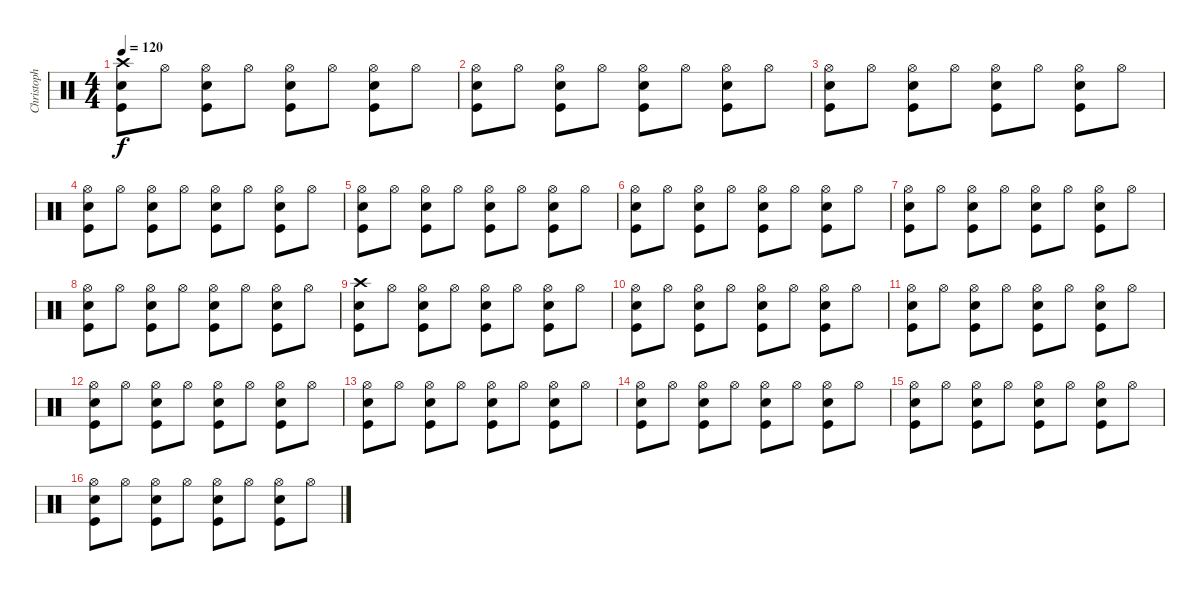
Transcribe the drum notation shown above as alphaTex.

\track ("Christoph Doom Schneider - Drums" "Christoph ") {instrument percussion}
\staff {score}
\articulation defaults
\ts (4 4)
\tempo 120
\clef neutral
\ks c
("Crash high (hit)" "Electric Snare (hit)" "Kick (hit)").8{dy f} "Hi-Hat (open)".8 ("Hi-Hat (open)" "Electric Snare (hit)" "Kick (hit)").8 "Hi-Hat (open)".8 ("Hi-Hat (open)" "Electric Snare (hit)" "Kick (hit)").8 "Hi-Hat (open)".8 ("Hi-Hat (open)" "Electric Snare (hit)" "Kick (hit)").8 "Hi-Hat (open)".8 |
("Hi-Hat (open)" "Electric Snare (hit)" "Kick (hit)").8 "Hi-Hat (open)".8 ("Hi-Hat (open)" "Electric Snare (hit)" "Kick (hit)").8 "Hi-Hat (open)".8 ("Hi-Hat (open)" "Electric Snare (hit)" "Kick (hit)").8 "Hi-Hat (open)".8 ("Hi-Hat (open)" "Electric Snare (hit)" "Kick (hit)").8 "Hi-Hat (open)".8 |
("Hi-Hat (open)" "Electric Snare (hit)" "Kick (hit)").8 "Hi-Hat (open)".8 ("Hi-Hat (open)" "Electric Snare (hit)" "Kick (hit)").8 "Hi-Hat (open)".8 ("Hi-Hat (open)" "Electric Snare (hit)" "Kick (hit)").8 "Hi-Hat (open)".8 ("Hi-Hat (open)" "Electric Snare (hit)" "Kick (hit)").8 "Hi-Hat (open)".8 |
("Hi-Hat (open)" "Electric Snare (hit)" "Kick (hit)").8 "Hi-Hat (open)".8 ("Hi-Hat (open)" "Electric Snare (hit)" "Kick (hit)").8 "Hi-Hat (open)".8 ("Hi-Hat (open)" "Electric Snare (hit)" "Kick (hit)").8 "Hi-Hat (open)".8 ("Hi-Hat (open)" "Electric Snare (hit)" "Kick (hit)").8 "Hi-Hat (open)".8 |
("Hi-Hat (open)" "Electric Snare (hit)" "Kick (hit)").8 "Hi-Hat (open)".8 ("Hi-Hat (open)" "Electric Snare (hit)" "Kick (hit)").8 "Hi-Hat (open)".8 ("Hi-Hat (open)" "Electric Snare (hit)" "Kick (hit)").8 "Hi-Hat (open)".8 ("Hi-Hat (open)" "Electric Snare (hit)" "Kick (hit)").8 "Hi-Hat (open)".8 |
("Hi-Hat (open)" "Electric Snare (hit)" "Kick (hit)").8 "Hi-Hat (open)".8 ("Hi-Hat (open)" "Electric Snare (hit)" "Kick (hit)").8 "Hi-Hat (open)".8 ("Hi-Hat (open)" "Electric Snare (hit)" "Kick (hit)").8 "Hi-Hat (open)".8 ("Hi-Hat (open)" "Electric Snare (hit)" "Kick (hit)").8 "Hi-Hat (open)".8 |
("Hi-Hat (open)" "Electric Snare (hit)" "Kick (hit)").8 "Hi-Hat (open)".8 ("Hi-Hat (open)" "Electric Snare (hit)" "Kick (hit)").8 "Hi-Hat (open)".8 ("Hi-Hat (open)" "Electric Snare (hit)" "Kick (hit)").8 "Hi-Hat (open)".8 ("Hi-Hat (open)" "Electric Snare (hit)" "Kick (hit)").8 "Hi-Hat (open)".8 |
("Hi-Hat (open)" "Electric Snare (hit)" "Kick (hit)").8 "Hi-Hat (open)".8 ("Hi-Hat (open)" "Electric Snare (hit)" "Kick (hit)").8 "Hi-Hat (open)".8 ("Hi-Hat (open)" "Electric Snare (hit)" "Kick (hit)").8 "Hi-Hat (open)".8 ("Hi-Hat (open)" "Electric Snare (hit)" "Kick (hit)").8 "Hi-Hat (open)".8 |
("Crash high (hit)" "Electric Snare (hit)" "Kick (hit)").8 "Hi-Hat (open)".8 ("Hi-Hat (open)" "Electric Snare (hit)" "Kick (hit)").8 "Hi-Hat (open)".8 ("Hi-Hat (open)" "Electric Snare (hit)" "Kick (hit)").8 "Hi-Hat (open)".8 ("Hi-Hat (open)" "Electric Snare (hit)" "Kick (hit)").8 "Hi-Hat (open)".8 |
("Hi-Hat (open)" "Electric Snare (hit)" "Kick (hit)").8 "Hi-Hat (open)".8 ("Hi-Hat (open)" "Electric Snare (hit)" "Kick (hit)").8 "Hi-Hat (open)".8 ("Hi-Hat (open)" "Electric Snare (hit)" "Kick (hit)").8 "Hi-Hat (open)".8 ("Hi-Hat (open)" "Electric Snare (hit)" "Kick (hit)").8 "Hi-Hat (open)".8 |
("Hi-Hat (open)" "Electric Snare (hit)" "Kick (hit)").8 "Hi-Hat (open)".8 ("Hi-Hat (open)" "Electric Snare (hit)" "Kick (hit)").8 "Hi-Hat (open)".8 ("Hi-Hat (open)" "Electric Snare (hit)" "Kick (hit)").8 "Hi-Hat (open)".8 ("Hi-Hat (open)" "Electric Snare (hit)" "Kick (hit)").8 "Hi-Hat (open)".8 |
("Hi-Hat (open)" "Electric Snare (hit)" "Kick (hit)").8 "Hi-Hat (open)".8 ("Hi-Hat (open)" "Electric Snare (hit)" "Kick (hit)").8 "Hi-Hat (open)".8 ("Hi-Hat (open)" "Electric Snare (hit)" "Kick (hit)").8 "Hi-Hat (open)".8 ("Hi-Hat (open)" "Electric Snare (hit)" "Kick (hit)").8 "Hi-Hat (open)".8 |
("Hi-Hat (open)" "Electric Snare (hit)" "Kick (hit)").8 "Hi-Hat (open)".8 ("Hi-Hat (open)" "Electric Snare (hit)" "Kick (hit)").8 "Hi-Hat (open)".8 ("Hi-Hat (open)" "Electric Snare (hit)" "Kick (hit)").8 "Hi-Hat (open)".8 ("Hi-Hat (open)" "Electric Snare (hit)" "Kick (hit)").8 "Hi-Hat (open)".8 |
("Hi-Hat (open)" "Electric Snare (hit)" "Kick (hit)").8 "Hi-Hat (open)".8 ("Hi-Hat (open)" "Electric Snare (hit)" "Kick (hit)").8 "Hi-Hat (open)".8 ("Hi-Hat (open)" "Electric Snare (hit)" "Kick (hit)").8 "Hi-Hat (open)".8 ("Hi-Hat (open)" "Electric Snare (hit)" "Kick (hit)").8 "Hi-Hat (open)".8 |
("Hi-Hat (open)" "Electric Snare (hit)" "Kick (hit)").8 "Hi-Hat (open)".8 ("Hi-Hat (open)" "Electric Snare (hit)" "Kick (hit)").8 "Hi-Hat (open)".8 ("Hi-Hat (open)" "Electric Snare (hit)" "Kick (hit)").8 "Hi-Hat (open)".8 ("Hi-Hat (open)" "Electric Snare (hit)" "Kick (hit)").8 "Hi-Hat (open)".8 |
("Hi-Hat (open)" "Electric Snare (hit)" "Kick (hit)").8 "Hi-Hat (open)".8 ("Hi-Hat (open)" "Electric Snare (hit)" "Kick (hit)").8 "Hi-Hat (open)".8 ("Hi-Hat (open)" "Electric Snare (hit)" "Kick (hit)").8 "Hi-Hat (open)".8 ("Hi-Hat (open)" "Electric Snare (hit)" "Kick (hit)").8 "Hi-Hat (open)".8
